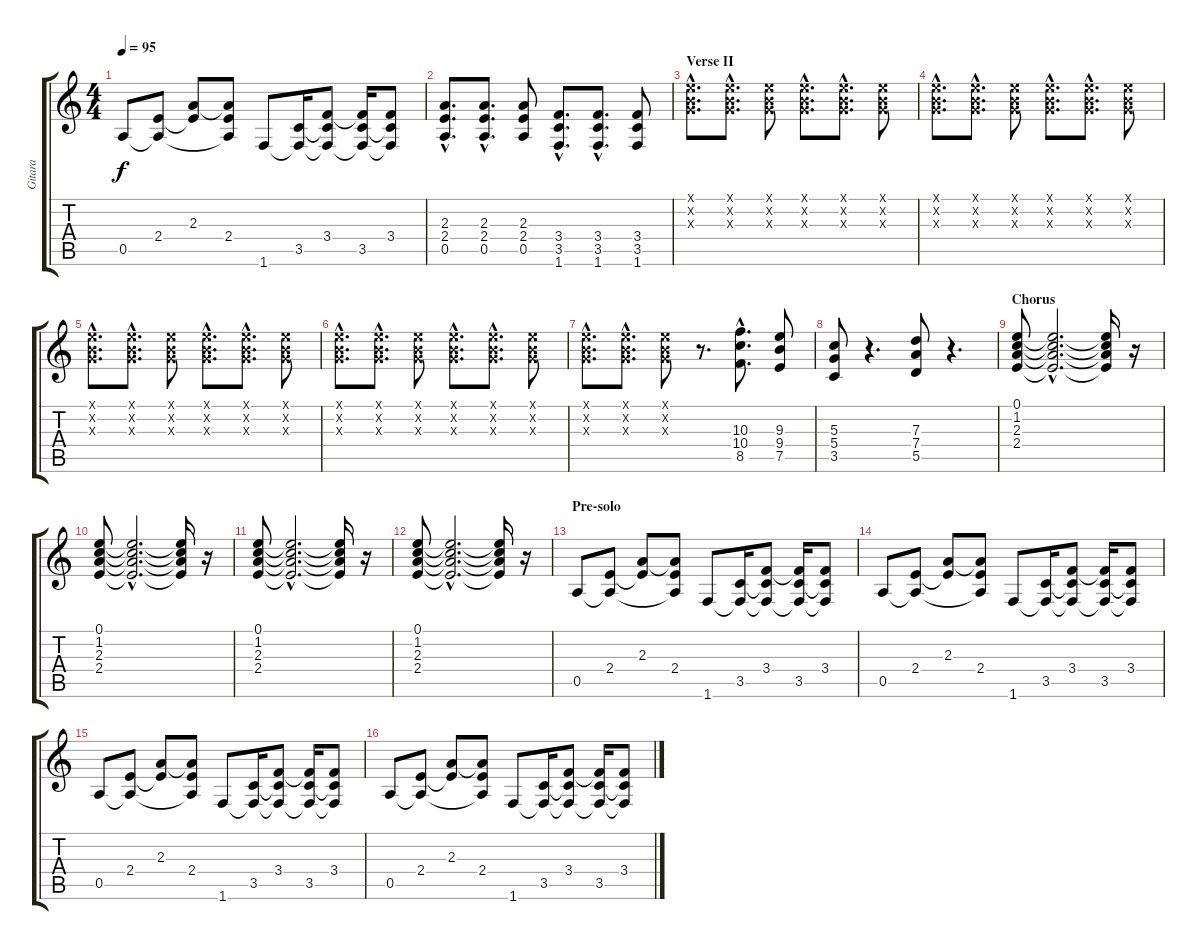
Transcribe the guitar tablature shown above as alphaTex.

\track ("Gitara" "Gitara") {instrument overdrivenguitar}
\staff {score tabs}
\tuning (E4 B3 G3 D3 A2 E2) {hide}
\ts (4 4)
\tempo 95
\clef g2
\ks c
0.5.8{dy f} (2.4 0.5{t}).8 (2.3 2.4{t}).8 (2.3{t} 2.4 0.5{t}).8 1.6.8 (3.5 1.6{t}).16 (3.4 3.5{t} 1.6{t}).8 (3.4{t} 3.5 1.6{t}).16 (3.4 3.5{t} 1.6{t}).8 |
(2.3{hac} 2.4{hac} 0.5{hac}).8{d} (2.3{hac} 2.4{hac} 0.5{hac}).8{d} (2.3 2.4 0.5).8 (3.4{hac} 3.5{hac} 1.6{hac}).8{d} (3.4{hac} 3.5{hac} 1.6{hac}).8{d} (3.4 3.5 1.6).8 |
\section ("" "Verse II")
(0.1{hac x} 0.2{hac x} 0.3{hac x}).8{d} (0.1{hac x} 0.2{hac x} 0.3{hac x}).8{d} (0.1{x} 0.2{x} 0.3{x}).8 (0.1{hac x} 0.2{hac x} 0.3{hac x}).8{d} (0.1{hac x} 0.2{hac x} 0.3{hac x}).8{d} (0.1{x} 0.2{x} 0.3{x}).8 |
(0.1{hac x} 0.2{hac x} 0.3{hac x}).8{d} (0.1{hac x} 0.2{hac x} 0.3{hac x}).8{d} (0.1{x} 0.2{x} 0.3{x}).8 (0.1{hac x} 0.2{hac x} 0.3{hac x}).8{d} (0.1{hac x} 0.2{hac x} 0.3{hac x}).8{d} (0.1{x} 0.2{x} 0.3{x}).8 |
(0.1{hac x} 0.2{hac x} 0.3{hac x}).8{d} (0.1{hac x} 0.2{hac x} 0.3{hac x}).8{d} (0.1{x} 0.2{x} 0.3{x}).8 (0.1{hac x} 0.2{hac x} 0.3{hac x}).8{d} (0.1{hac x} 0.2{hac x} 0.3{hac x}).8{d} (0.1{x} 0.2{x} 0.3{x}).8 |
(0.1{hac x} 0.2{hac x} 0.3{hac x}).8{d} (0.1{hac x} 0.2{hac x} 0.3{hac x}).8{d} (0.1{x} 0.2{x} 0.3{x}).8 (0.1{hac x} 0.2{hac x} 0.3{hac x}).8{d} (0.1{hac x} 0.2{hac x} 0.3{hac x}).8{d} (0.1{x} 0.2{x} 0.3{x}).8 |
(0.1{hac x} 0.2{hac x} 0.3{hac x}).8{d} (0.1{hac x} 0.2{hac x} 0.3{hac x}).8{d} (0.1{x} 0.2{x} 0.3{x}).8 r.8{d} (10.3{hac} 10.4{hac} 8.5{hac}).8{d} (9.3 9.4 7.5).8 |
(5.3 5.4 3.5).8 r.4{d} (7.3 7.4 5.5).8 r.4{d} |
\section ("" "Chorus")
(0.1 1.2 2.3 2.4).8{volume 0} (0.1{hac t} 1.2{hac t} 2.3{hac t} 2.4{hac t}).2{d} (0.1{t} 1.2{t} 2.3{t} 2.4{t}).16 r.16{volume 16} |
(0.1 1.2 2.3 2.4).8{volume 0} (0.1{hac t} 1.2{hac t} 2.3{hac t} 2.4{hac t}).2{d} (0.1{t} 1.2{t} 2.3{t} 2.4{t}).16 r.16{volume 16} |
(0.1 1.2 2.3 2.4).8{volume 0} (0.1{hac t} 1.2{hac t} 2.3{hac t} 2.4{hac t}).2{d} (0.1{t} 1.2{t} 2.3{t} 2.4{t}).16 r.16{volume 16} |
(0.1 1.2 2.3 2.4).8{volume 0} (0.1{hac t} 1.2{hac t} 2.3{hac t} 2.4{hac t}).2{d} (0.1{t} 1.2{t} 2.3{t} 2.4{t}).16 r.16{volume 16} |
\section ("" "Pre-solo")
0.5.8{volume 16} (2.4 0.5{t}).8 (2.3 2.4{t}).8 (2.3{t} 2.4 0.5{t}).8 1.6.8 (3.5 1.6{t}).16 (3.4 3.5{t} 1.6{t}).8 (3.4{t} 3.5 1.6{t}).16 (3.4 3.5{t} 1.6{t}).8 |
0.5.8 (2.4 0.5{t}).8 (2.3 2.4{t}).8 (2.3{t} 2.4 0.5{t}).8 1.6.8 (3.5 1.6{t}).16 (3.4 3.5{t} 1.6{t}).8 (3.4{t} 3.5 1.6{t}).16 (3.4 3.5{t} 1.6{t}).8 |
0.5.8 (2.4 0.5{t}).8 (2.3 2.4{t}).8 (2.3{t} 2.4 0.5{t}).8 1.6.8 (3.5 1.6{t}).16 (3.4 3.5{t} 1.6{t}).8 (3.4{t} 3.5 1.6{t}).16 (3.4 3.5{t} 1.6{t}).8 |
0.5.8 (2.4 0.5{t}).8 (2.3 2.4{t}).8 (2.3{t} 2.4 0.5{t}).8 1.6.8 (3.5 1.6{t}).16 (3.4 3.5{t} 1.6{t}).8 (3.4{t} 3.5 1.6{t}).16 (3.4 3.5{t} 1.6{t}).8
